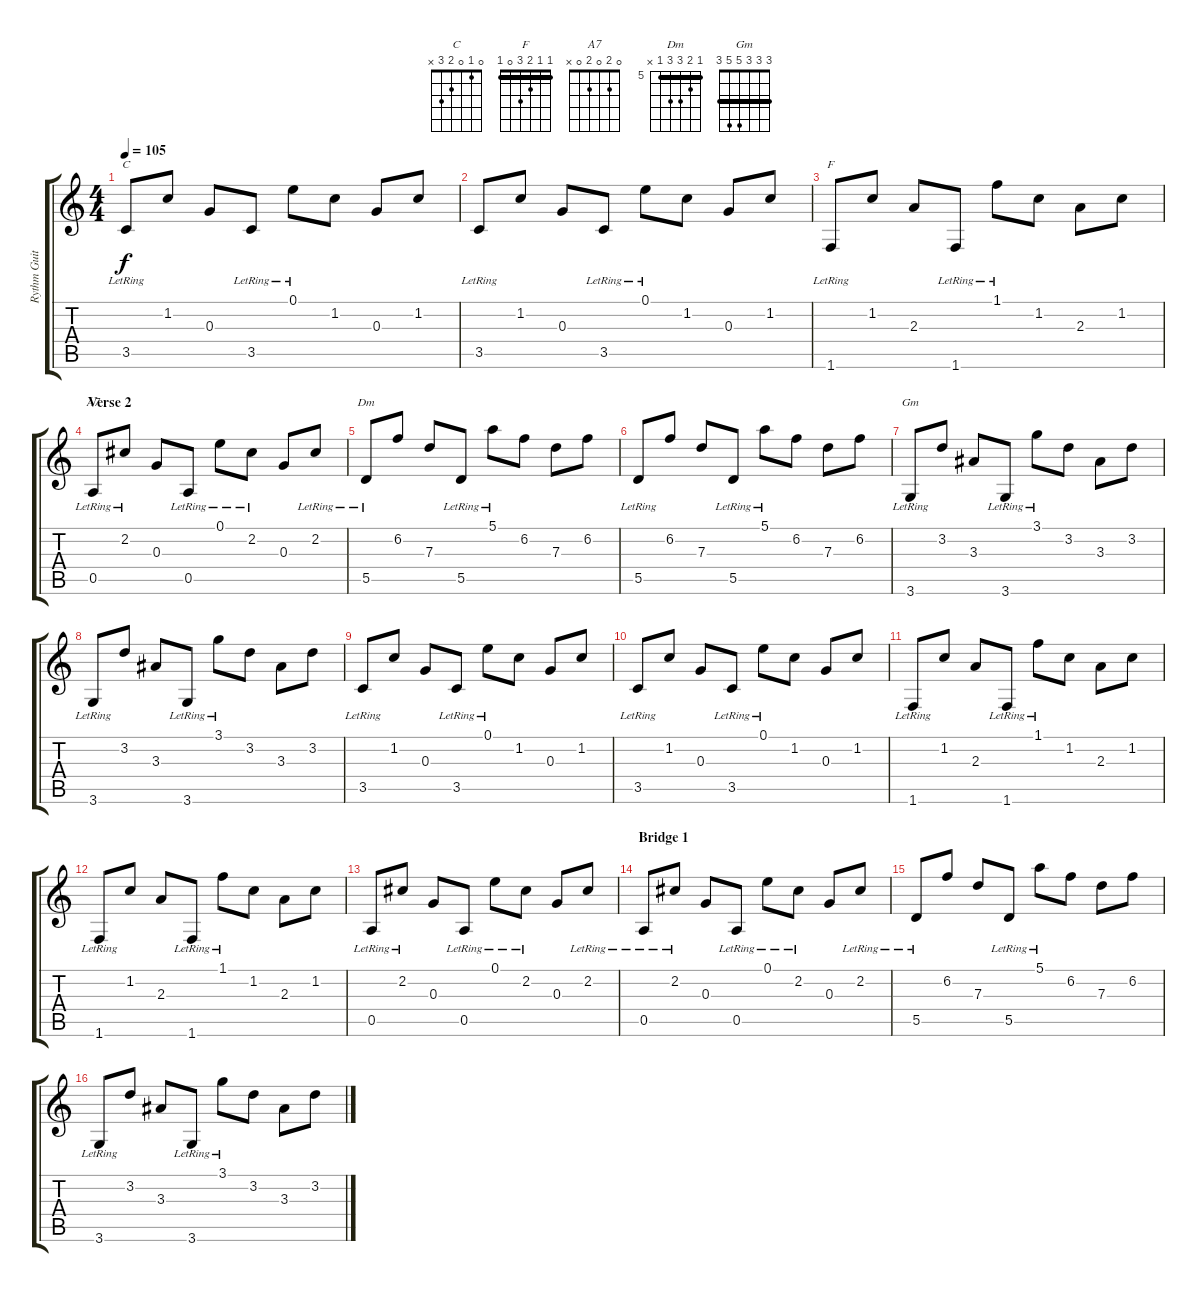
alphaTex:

\track ("Rythm Guitar" "Rythm Guit") {instrument acousticguitarsteel}
\staff {score tabs}
\tuning (E4 B3 G3 D3 A2 E2) {hide}
\chord ("C" 0 1 0 2 3 x)
\chord ("F" 1 1 2 3 0 1) {barre 1}
\chord ("A7" 0 2 0 2 0 x)
\chord ("Dm" 5 6 7 7 5 x) {firstfret 5 barre 5}
\chord ("Gm" 3 3 3 5 5 3) {barre 3}
\ts (4 4)
\tempo 105
\clef g2
\ks c
3.5{lr}.8{ch "C" dy f} 1.2.8 0.3.8 3.5{lr}.8 0.1{lr}.8 1.2.8 0.3.8 1.2.8 |
3.5{lr}.8 1.2.8 0.3.8 3.5{lr}.8 0.1{lr}.8 1.2.8 0.3.8 1.2.8 |
1.6{lr}.8{ch "F"} 1.2.8 2.3.8 1.6{lr}.8 1.1{lr}.8 1.2.8 2.3.8 1.2.8 |
\section ("" "Verse 2")
0.5{lr}.8{ch "A7"} 2.2{lr}.8 0.3.8 0.5{lr}.8 0.1{lr}.8 2.2{lr}.8 0.3.8 2.2{lr}.8 |
5.5{lr}.8{ch "Dm"} 6.2.8 7.3.8 5.5{lr}.8 5.1{lr}.8 6.2.8 7.3.8 6.2.8 |
5.5{lr}.8 6.2.8 7.3.8 5.5{lr}.8 5.1{lr}.8 6.2.8 7.3.8 6.2.8 |
3.6{lr}.8{ch "Gm"} 3.2.8 3.3.8 3.6{lr}.8 3.1{lr}.8 3.2.8 3.3.8 3.2.8 |
3.6{lr}.8 3.2.8 3.3.8 3.6{lr}.8 3.1{lr}.8 3.2.8 3.3.8 3.2.8 |
3.5{lr}.8 1.2.8 0.3.8 3.5{lr}.8 0.1{lr}.8 1.2.8 0.3.8 1.2.8 |
3.5{lr}.8 1.2.8 0.3.8 3.5{lr}.8 0.1{lr}.8 1.2.8 0.3.8 1.2.8 |
1.6{lr}.8 1.2.8 2.3.8 1.6{lr}.8 1.1{lr}.8 1.2.8 2.3.8 1.2.8 |
1.6{lr}.8 1.2.8 2.3.8 1.6{lr}.8 1.1{lr}.8 1.2.8 2.3.8 1.2.8 |
0.5{lr}.8 2.2{lr}.8 0.3.8 0.5{lr}.8 0.1{lr}.8 2.2{lr}.8 0.3.8 2.2{lr}.8 |
\section ("" "Bridge 1")
0.5{lr}.8 2.2{lr}.8 0.3.8 0.5{lr}.8 0.1{lr}.8 2.2{lr}.8 0.3.8 2.2{lr}.8 |
5.5{lr}.8 6.2.8 7.3.8 5.5{lr}.8 5.1{lr}.8 6.2.8 7.3.8 6.2.8 |
3.6{lr}.8 3.2.8 3.3.8 3.6{lr}.8 3.1{lr}.8 3.2.8 3.3.8 3.2.8
